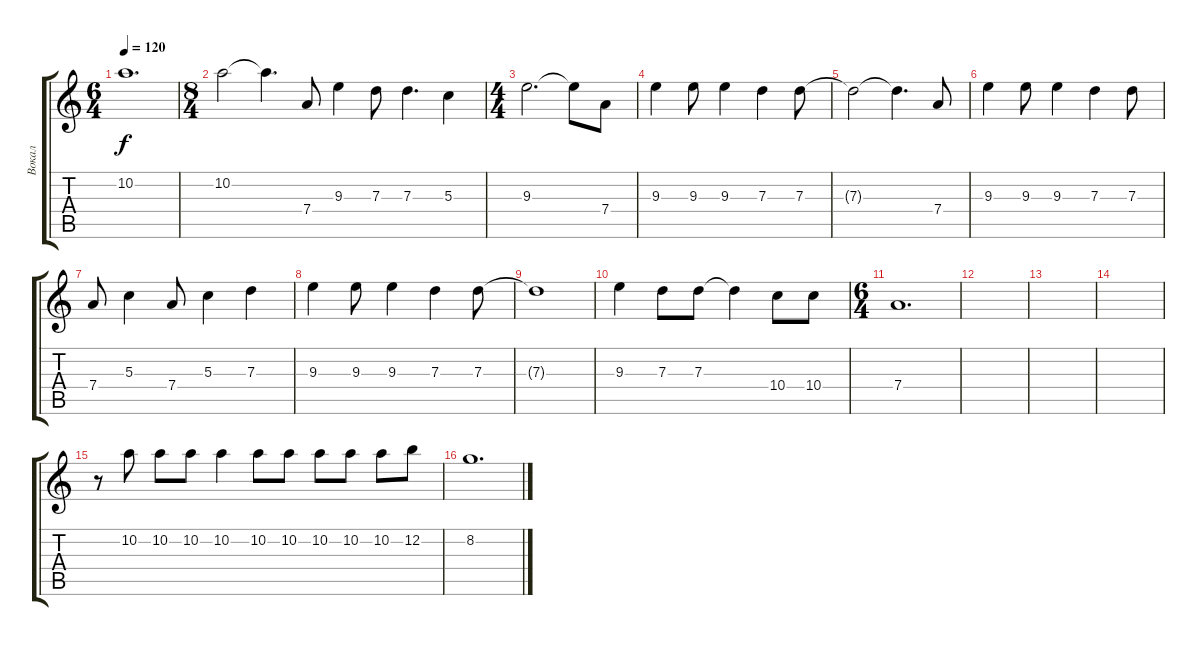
\track ("Вокал" "Вокал") {instrument distortionguitar}
\staff {score tabs}
\tuning (E4 B3 G3 D3 A2 E2) {hide}
\ts (6 4)
\tempo 120
\clef g2
\ks c
10.2.1{d dy f} |
\ts (8 4)
10.2.2 10.2{t}.4{d} 7.4.8{volume 16} 9.3.4 7.3.8 7.3.4{d} 5.3.4 |
\ts (4 4)
9.3.2{d} 9.3{t}.8 7.4.8 |
9.3.4 9.3.8 9.3.4 7.3.4 7.3.8 |
7.3{t}.2 7.3{t}.4{d} 7.4.8 |
9.3.4 9.3.8 9.3.4 7.3.4 7.3.8 |
7.4.8 5.3.4 7.4.8 5.3.4 7.3.4 |
9.3.4 9.3.8 9.3.4 7.3.4 7.3.8 |
7.3{t}.1 |
9.3.4 7.3.8 7.3.8 7.3{t}.4 10.4.8 10.4.8 |
\ts (6 4)
7.4.1{d} |
|
|
|
r.8{volume 9} 10.2.8 10.2.8 10.2.8 10.2.4 10.2.8 10.2.8 10.2.8 10.2.8 10.2.8 12.2.8 |
8.2.1{d}
